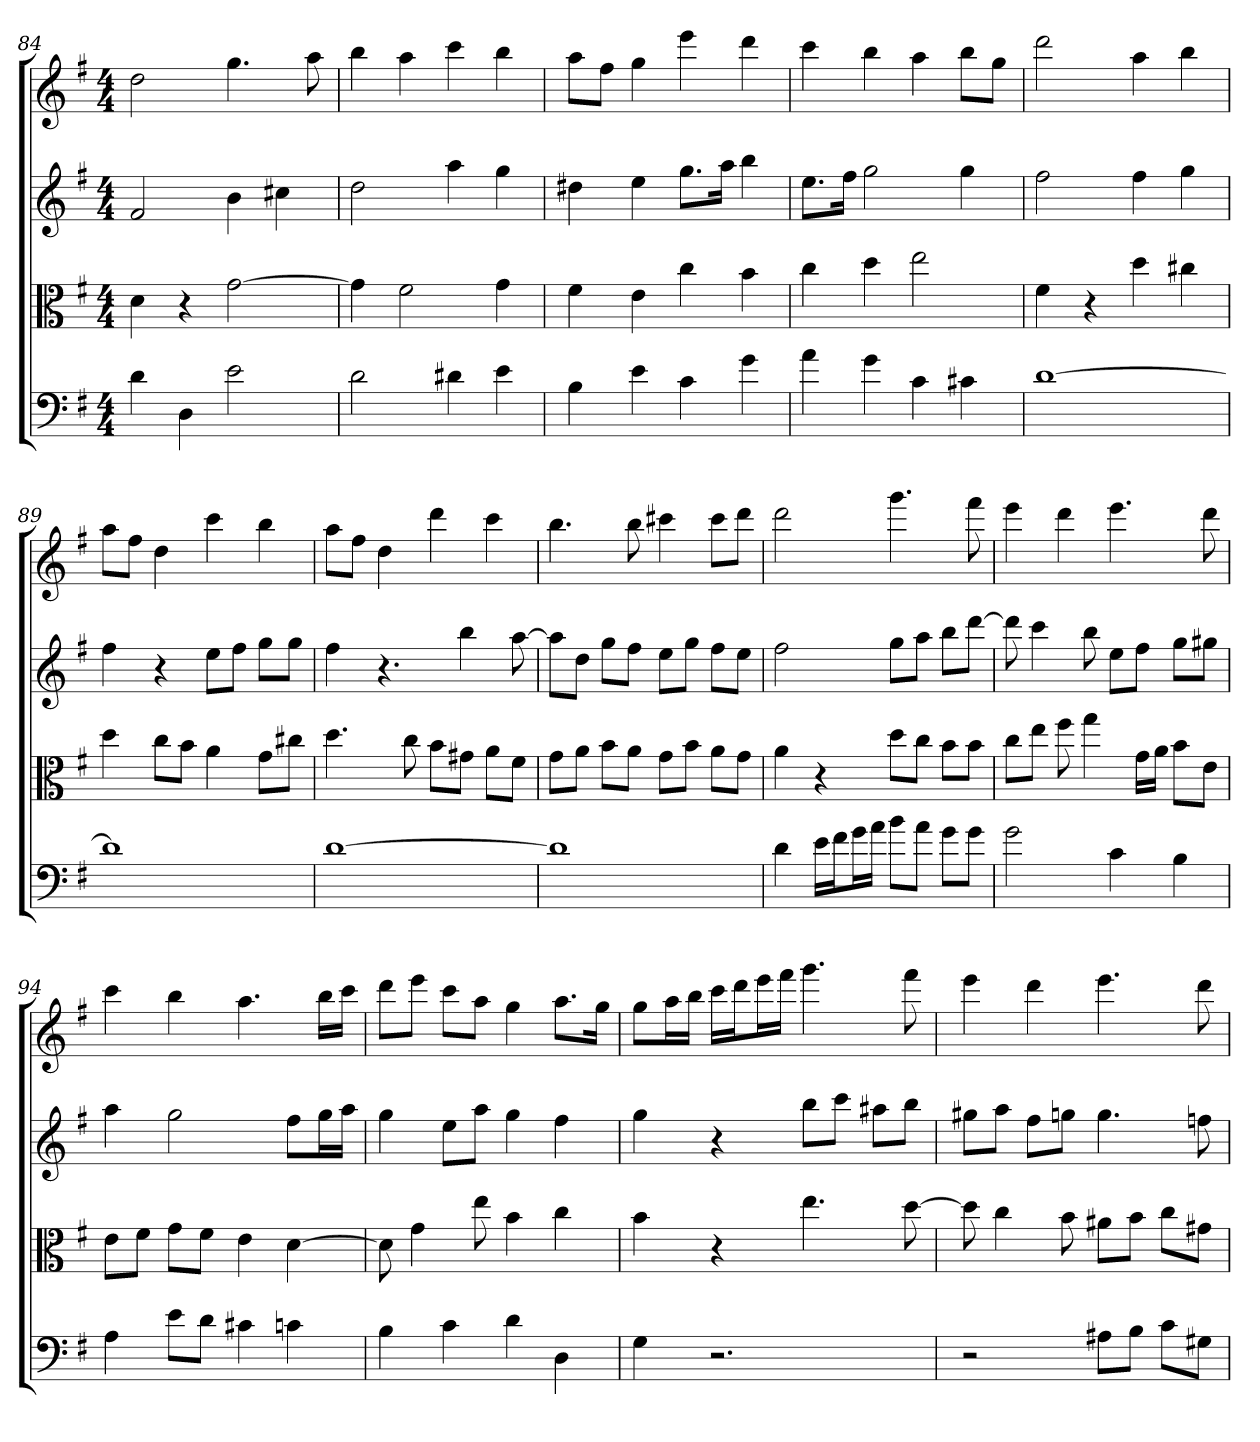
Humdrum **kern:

**kern	**kern	**kern	**kern
*part4	*part3	*part2	*part1
*staff4	*staff3	*staff2	*staff1
*clefF4	*clefC3	*	*
*k[f#]	*k[f#]	*k[f#]	*k[f#]
*G:	*G:	*G:	*G:
*M4/4	*M4/4	*M4/4	*M4/4
=84	=84	=84	=84
4d	4d	2f#	2dd
4D	4r	.	.
2e	[2g	4b	4.gg
.	.	4cc#X	.
.	.	.	8aa
=85	=85	=85	=85
2d	4g]	2dd	4bb
.	2f#	.	4aa
4d#X	.	4aa	4ccc
4e	4g	4gg	4bb
=86	=86	=86	=86
4B	4f#	4dd#X	8aaL
.	.	.	8ff#J
4e	4e	4ee	4gg
4c	4cc	8.ggL	4eee
.	.	16aaJk	.
4g	4b	4bb	4ddd
=87	=87	=87	=87
4a	4cc	8.eeL	4ccc
.	.	16ff#Jk	.
4g	4dd	2gg	4bb
4c	2ee	.	4aa
4c#X	.	4gg	8bbL
.	.	.	8ggJ
=88	=88	=88	=88
[1d	4f#	2ff#	2ddd
.	4r	.	.
.	4dd	4ff#	4aa
.	4cc#X	4gg	4bb
=89	=89	=89	=89
1d]	4dd	4ff#	8aaL
.	.	.	8ff#J
.	8cc\L	4r	4dd
.	8b\J	.	.
.	4a	8eeL	4ccc
.	.	8ff#J	.
.	8g\L	8ggL	4bb
.	8cc#X\J	8ggJ	.
=90	=90	=90	=90
[1d	4.dd	4ff#	8aaL
.	.	.	8ff#J
.	.	4.r	4dd
.	8cc	.	.
.	8b\L	.	4ddd
.	8g#X\J	4bb	.
.	8a\L	.	4ccc
.	8f#\J	[8aa	.
=91	=91	=91	=91
1d]	8g\L	8aaL]	4.bb
.	8a\J	8ddJ	.
.	8b\L	8ggL	.
.	8a\J	8ff#J	8bb
.	8g\L	8eeL	4ccc#X
.	8b\J	8ggJ	.
.	8a\L	8ff#L	8ccc#L
.	8g\J	8eeJ	8dddJ
=92	=92	=92	=92
4d	4a	2ff#	2ddd
16e\LL	4r	.	.
16f#\J	.	.	.
16g\L	.	.	.
16a\JJ	.	.	.
8b\L	8dd\L	8ggL	4.ggg
8a\J	8cc\J	8aaJ	.
8g\L	8b\L	8bbL	.
8g\J	8b\J	[8dddJ	8fff#
=93	=93	=93	=93
2g	8cc\L	8ddd]	4eee
.	8ee\J	4ccc	.
.	8ff#	.	4ddd
.	4gg	8bb	.
4c	.	8eeL	4.eee
.	16g\LL	8ff#J	.
.	16a\JJ	.	.
4B	8b\L	8ggL	.
.	8e\J	8gg#XJ	8ddd
=94	=94	=94	=94
4A	8e\L	4aa	4ccc
.	8f#\J	.	.
8e\L	8g\L	2gg	4bb
8d\J	8f#\J	.	.
4c#X	4e	.	4.aa
4cn	[4d	8ff#L	.
.	.	16ggL	16bbLL
.	.	16aaJJ	16cccJJ
=95	=95	=95	=95
4B	8d]	4gg	8dddL
.	4g	.	8eeeJ
4c	.	8eeL	8cccL
.	8ee	8aaJ	8aaJ
4d	4b	4gg	4gg
4D	4cc	4ff#	8.aaL
.	.	.	16ggJk
=96	=96	=96	=96
4G	4b	4gg	8ggL
.	.	.	16aaL
.	.	.	16bbJJ
2.r	4r	4r	16cccLL
.	.	.	16dddJ
.	.	.	16eeeL
.	.	.	16fff#JJ
.	4.ee	8bbL	4.ggg
.	.	8cccJ	.
.	.	8aa#XL	.
.	[8dd	8bbJ	8fff#
=97	=97	=97	=97
2r	8dd]	8gg#XL	4eee
.	4cc	8aaJ	.
.	.	8ff#L	4ddd
.	8b	8ggnJ	.
8A#X\L	8a#X\L	4.gg	4.eee
8B\J	8b\J	.	.
8c\L	8cc\L	.	.
8G#X\J	8g#X\J	8ffn	8ddd
=	=	=	=
*-	*-	*-	*-
